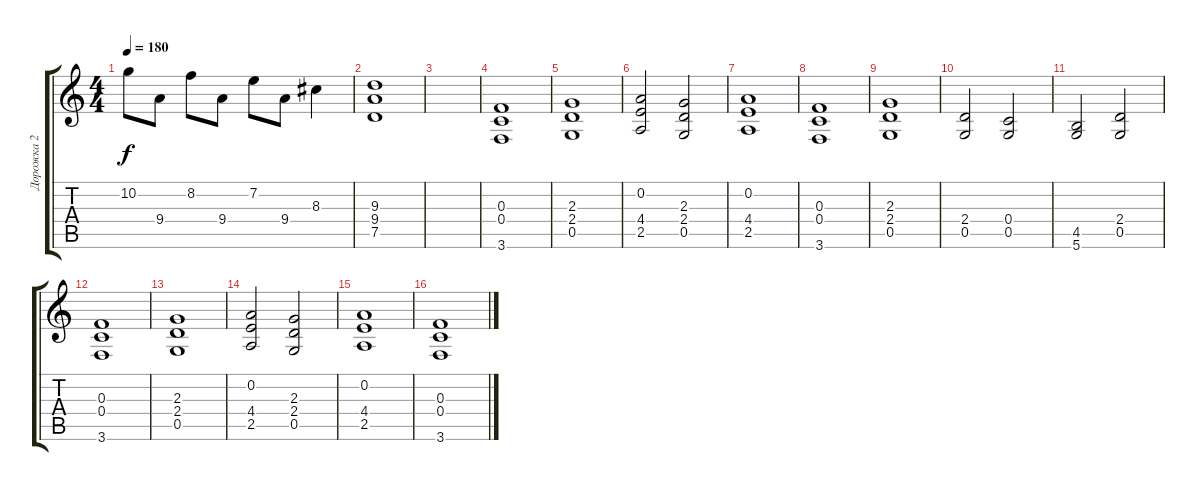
\track ("Дорожка 2" "Дорожка 2") {instrument distortionguitar}
\staff {score tabs}
\tuning (D4 A3 F3 C3 G2 D2) {hide}
\ts (4 4)
\tempo 180
\clef g2
\ks c
10.2.8{dy f} 9.4.8 8.2.8 9.4.8 7.2.8 9.4.8 8.3.4 |
(9.3 9.4 7.5).1 |
|
(0.3 0.4 3.6).1 |
(2.3 2.4 0.5).1 |
(0.2 4.4 2.5).2 (2.3 2.4 0.5).2 |
(0.2 4.4 2.5).1 |
(0.3 0.4 3.6).1 |
(2.3 2.4 0.5).1 |
(2.4 0.5).2 (0.4 0.5).2 |
(4.5 5.6).2 (2.4 0.5).2 |
(0.3 0.4 3.6).1 |
(2.3 2.4 0.5).1 |
(0.2 4.4 2.5).2 (2.3 2.4 0.5).2 |
(0.2 4.4 2.5).1 |
(0.3 0.4 3.6).1
